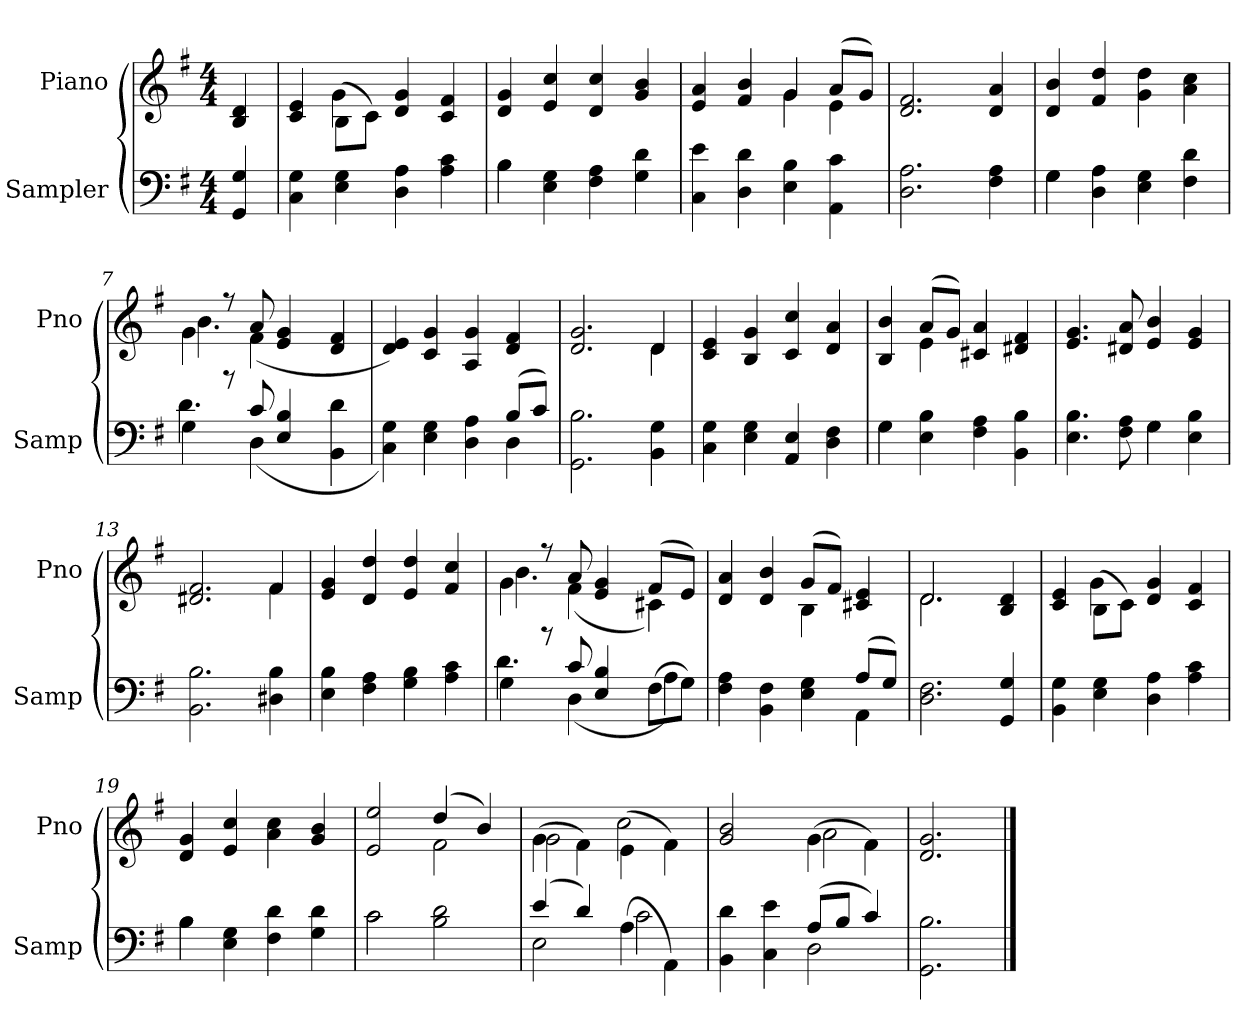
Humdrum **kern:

**kern	**kern
*part2	*part1
*staff2	*staff1
*I"Sampler	*I"Piano
*I'Samp	*I'Pno
*clefF4	*clefG2
*k[f#]	*k[f#]
*G:	*G:
*M4/4	*M4/4
=1	=1
4GG 4G	4B 4d
=2	=2
*	*^
4C 4G	4c 4e	4ryy
4E 4G	(8B\L	4g
.	8c\J)	.
4D 4A	4d 4g	2ryy
4A 4c	4c 4f#	.
*	*v	*v
=3	=3
*^	*
4B\	4B	4d 4g
4E 4G	2.ryy	4e 4cc
4F# 4A	.	4d 4cc
4G 4d	.	4g 4b
*v	*v	*
=4	=4
*	*^
4C 4e	4e 4a	2ryy
4D 4d	4f# 4b	.
4E 4B	4g/	4g
4AA 4c	(8a/L	4e
.	8g/J)	.
*	*v	*v
=5	=5
2.D 2.A	2.d 2.f#
4F# 4A	4d 4a
=6	=6
*^	*
4G\	4G	4d 4b
4D 4A	2.ryy	4f# 4dd
4E 4G	.	4g 4dd
4F# 4d	.	4a 4cc
=7	=7	=7
*	*	*^
4G\	4.d	4g\	4.b
8r	.	8r	.
8c/	(4D	8a/	(4f#
4E 4B	.	4e 4g	.
.	4.ryy	.	4.ryy
4BB 4d	.	4d 4f#	.
*	*	*v	*v
=8	=8	=8
4C 4G)	2.ryy	4d 4e)
4E 4G	.	4c 4g
4D 4A	.	4A 4g
(8B/L	4D	4d 4f#
8c/J)	.	.
*v	*v	*
=9	=9
*	*^
2.GG 2.B	2.d 2.g	2.ryy
4BB 4G	4d/	4d
*	*v	*v
=10	=10
4C 4G	4c 4e
4E 4G	4B 4g
4AA 4E	4c 4cc
4D 4F#	4d 4a
=11	=11
*^	*^
4G\	4G	4B 4b	4ryy
4E 4B	2.ryy	(8a/L	4e
.	.	8g/J)	.
4F# 4A	.	4c#X 4a	2ryy
4BB 4B	.	4d#X 4f#	.
*	*	*v	*v
=12	=12	=12
4.E 4.B	2ryy	4.e 4.g
8F# 8A	.	8d#X 8a
4G\	4G	4e 4b
4E 4B	4ryy	4e 4g
*v	*v	*
=13	=13
*	*^
2.BB 2.B	2.d#X 2.f#	2.ryy
4D#X 4B	4f#/	4f#
*	*v	*v
=14	=14
4E 4B	4e 4g
4F# 4A	4d 4dd
4G 4B	4e 4dd
4A 4c	4f# 4cc
=15	=15
*^	*^
4G\	4.d	4g\	4.b
8r	.	8r	.
8c/	(4D	8a/	(4f#
4E 4B	.	4e 4g	.
.	8ryy	.	8ryy
(8F#\L	4A)	(8f#/L	4c#X)
8G\J)	.	8e/J)	.
=16	=16	=16	=16
4F# 4A	2.ryy	4d 4a	2ryy
4BB 4F#	.	4d 4b	.
4E 4G	.	(8g/L	4B
.	.	8f#/J)	.
(8A/L	4AA	4c#X 4e	4ryy
8G/J)	.	.	.
*v	*v	*	*
=17	=17	=17
2.D 2.F#	2.d/	2.d
4GG 4G	4B 4d	4ryy
=18	=18	=18
4BB 4G	4c 4e	4ryy
4E 4G	(8B\L	4g
.	8c\J)	.
4D 4A	4d 4g	2ryy
4A 4c	4c 4f#	.
*	*v	*v
=19	=19
*^	*
4B\	4B	4d 4g
4E 4G	2.ryy	4e 4cc
4F# 4d	.	4a 4cc
4G 4d	.	4g 4b
=20	=20	=20
*	*	*^
2c\	2c	2e 2ee	2ryy
2B 2d	2ryy	(4dd/	2f#
.	.	4b/)	.
=21	=21	=21	=21
(4e/	2E	(4g\	2g
4d/)	.	4f#\)	.
(4A\	2c	(4e\	2cc
4AA\)	.	4f#\)	.
=22	=22	=22	=22
4BB 4d	2ryy	2g 2b	2ryy
4C 4e	.	.	.
(8A/L	2D	(4g\	2a
8B/J	.	.	.
4c/)	.	4f#\)	.
*v	*v	*	*
*	*v	*v
=23	=23
2.GG 2.B	2.d 2.g
==	==
*-	*-
